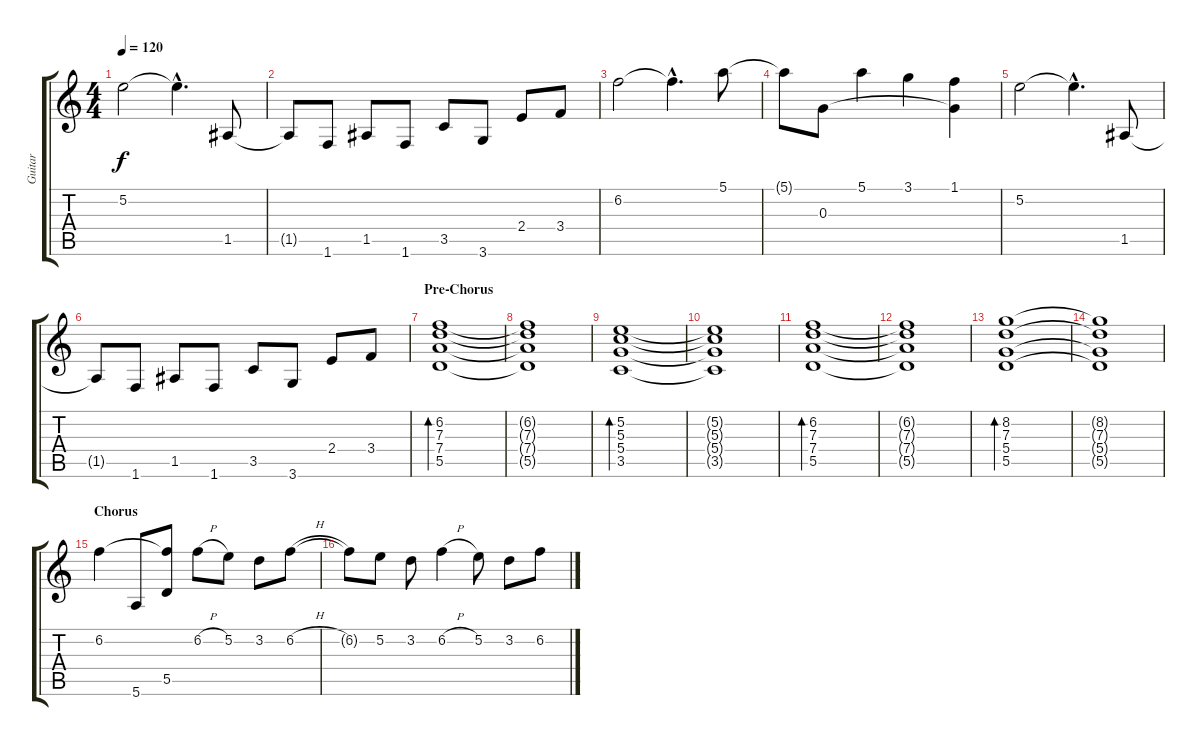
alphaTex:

\track ("Guitar" "Guitar") {instrument acousticguitarsteel}
\staff {score tabs}
\tuning (E4 B3 G3 D3 A2 E2) {hide}
\ts (4 4)
\tempo 120
\clef g2
\ks c
5.2.2{dy f} 5.2{hac t}.4{d} 1.5.8 |
1.5{t}.8 1.6.8 1.5.8 1.6.8 3.5.8 3.6.8 2.4.8 3.4.8 |
6.2.2 6.2{hac t}.4{d} 5.1.8 |
5.1{t}.8 0.3.8 5.1.4 3.1.4 (1.1 0.3{t}).4 |
5.2.2 5.2{hac t}.4{d} 1.5.8 |
1.5{t}.8 1.6.8 1.5.8 1.6.8 3.5.8 3.6.8 2.4.8 3.4.8 |
\section ("" "Pre-Chorus")
(6.2 7.3 7.4 5.5).1{bd 240} |
(6.2{t} 7.3{t} 7.4{t} 5.5{t}).1 |
(5.2 5.3 5.4 3.5).1{bd 240} |
(5.2{t} 5.3{t} 5.4{t} 3.5{t}).1 |
(6.2 7.3 7.4 5.5).1{bd 240} |
(6.2{t} 7.3{t} 7.4{t} 5.5{t}).1 |
(8.2 7.3 5.4 5.5).1{bd 240} |
(8.2{t} 7.3{t} 5.4{t} 5.5{t}).1 |
\section ("" "Chorus")
6.2.4 5.6.8 (6.2{t} 5.5).8 6.2{h}.8 5.2.8 3.2.8 6.2{h}.8 |
6.2{t}.8 5.2.8 3.2.8 6.2{h}.4 5.2.8 3.2.8 6.2.8
